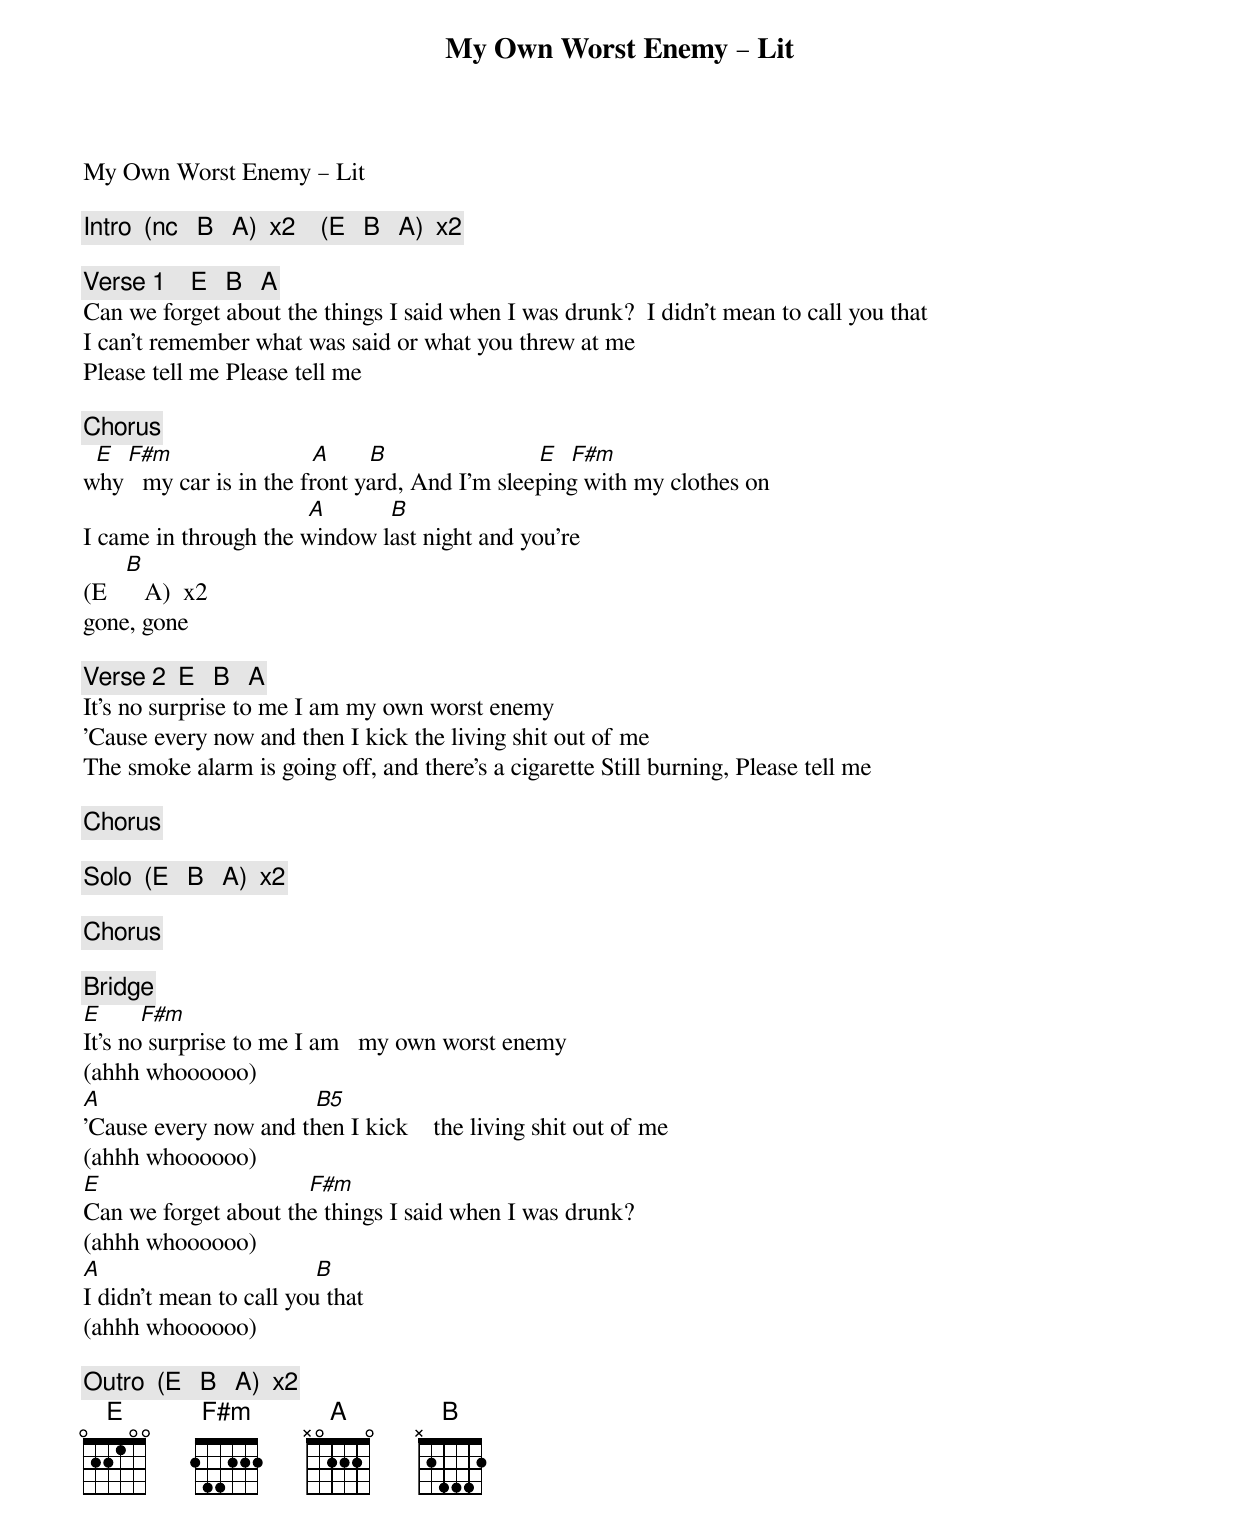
{title: My Own Worst Enemy – Lit}
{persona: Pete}
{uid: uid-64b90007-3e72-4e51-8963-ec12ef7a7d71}
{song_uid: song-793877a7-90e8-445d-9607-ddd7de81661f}


My Own Worst Enemy – Lit

{comment: Intro  (nc   B   A)  x2    (E   B   A)  x2}

{comment: Verse 1    E   B   A}
Can we forget about the things I said when I was drunk?	 I didn't mean to call you that
I can't remember what was said or what you threw at me
Please tell me Please tell me

{comment: Chorus}
  [E]  [F#m]                      [A]		    [B]                       	[E]		[F#m]
why   my car is in the front yard, And I'm sleeping with my clothes on
                      		            [A]        		[B]
I came in through the window last night and you're
(E   [B]   A)  x2
gone, gone

{comment: Verse 2  E   B   A}
It's no surprise to me	I am my own worst enemy
'Cause every now and then I kick the living shit out of me
The smoke alarm is going off, and there's a cigarette Still burning, Please tell me

{comment: Chorus}

{comment: Solo  (E   B   A)  x2}

{comment: Chorus}

{comment: Bridge}
[E]				  [F#m]
It's no surprise to me	I am   my own worst enemy
(ahhh whoooooo)
[A]                                		[B5]
'Cause every now and then I kick    the living shit out of me
(ahhh whoooooo)
[E]                              	  [F#m]
Can we forget about the things I said when I was drunk?
(ahhh whoooooo)
[A]                                		[B]
I didn't mean to call you that
(ahhh whoooooo)

{comment: Outro  (E   B   A)  x2}
